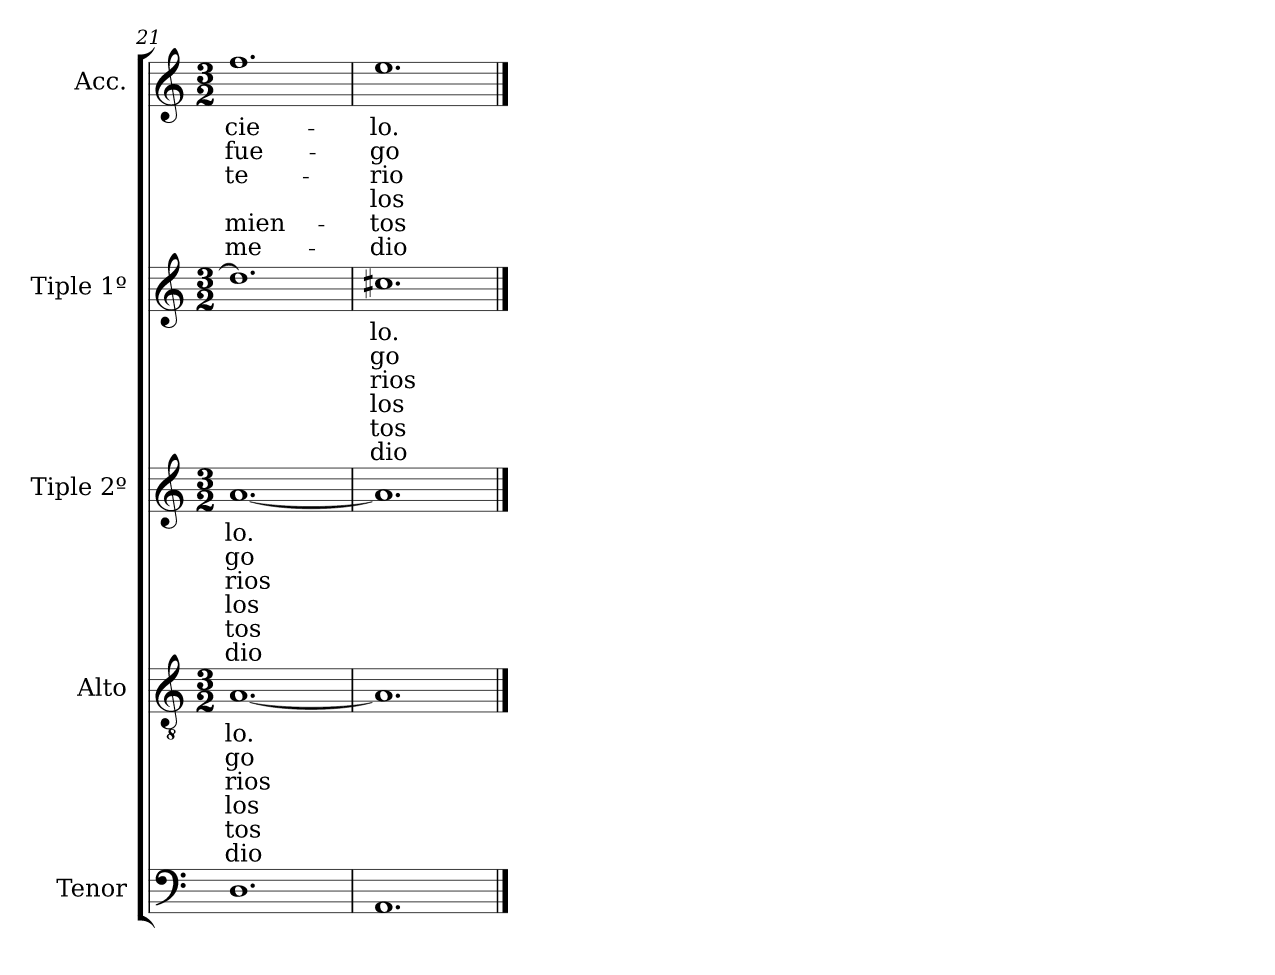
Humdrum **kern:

**kern	**kern	**text	**text	**text	**text	**text	**text	**kern	**text	**text	**text	**text	**text	**text	**kern	**text	**text	**text	**text	**text	**text	**kern	**text	**text	**text	**text	**text	**text
*part5	*part4	*part4	*part4	*part4	*part4	*part4	*part4	*part3	*part3	*part3	*part3	*part3	*part3	*part3	*part2	*part2	*part2	*part2	*part2	*part2	*part2	*part1	*part1	*part1	*part1	*part1	*part1	*part1
*staff5	*staff4	*staff4	*staff4	*staff4	*staff4	*staff4	*staff4	*staff3	*staff3	*staff3	*staff3	*staff3	*staff3	*staff3	*staff2	*staff2	*staff2	*staff2	*staff2	*staff2	*staff2	*staff1	*staff1	*staff1	*staff1	*staff1	*staff1	*staff1
*I"Tenor	*I"Alto	*	*	*	*	*	*	*I"Tiple 2º	*	*	*	*	*	*	*I"Tiple 1º	*	*	*	*	*	*	*I"Acc.	*	*	*	*	*	*
*I'Tn.	*I'A.	*	*	*	*	*	*	*I'Ti.2	*	*	*	*	*	*	*I'Ti.1	*	*	*	*	*	*	*I'Acc.	*	*	*	*	*	*
*clefF4	*clefGv2	*	*	*	*	*	*	*clefG2	*	*	*	*	*	*	*clefG2	*	*	*	*	*	*	*clefG2	*	*	*	*	*	*
*	*M3/2	*	*	*	*	*	*	*M3/2	*	*	*	*	*	*	*M3/2	*	*	*	*	*	*	*M3/2	*	*	*	*	*	*
=21	=21	=21	=21	=21	=21	=21	=21	=21	=21	=21	=21	=21	=21	=21	=21	=21	=21	=21	=21	=21	=21	=21	=21	=21	=21	=21	=21	=21
!	!	!	!	!	!	!	!	!	!	!	!	!	!	!	!	!	!	!	!	!	!	!	!LO:LY:b	!	!	!	!	!
1.D	[1.A	-lo.	-go	-rios	-los	-tos	-dio	[1.a	-lo.	-go	-rios	-los	-tos	-dio	1.dd]	.	.	.	.	.	.	1.ff	-cie-	fue-	-te-	.	-mien-	-me-
=22	=22	=22	=22	=22	=22	=22	=22	=22	=22	=22	=22	=22	=22	=22	=22	=22	=22	=22	=22	=22	=22	=22	=22	=22	=22	=22	=22	=22
!	!	!	!	!	!	!	!	!	!	!	!	!	!	!	!	!LO:LY:b	!	!	!	!	!	!	!LO:LY:b	!	!	!	!	!
1.AA	1.A]	.	.	.	.	.	.	1.a]	.	.	.	.	.	.	1.cc#X	-lo.	-go	-rios	-los	-tos	-dio	1.ee	-lo.	-go	-rio	-los	-tos	-dio
==	==	==	==	==	==	==	==	==	==	==	==	==	==	==	==	==	==	==	==	==	==	==	==	==	==	==	==	==
*-	*-	*-	*-	*-	*-	*-	*-	*-	*-	*-	*-	*-	*-	*-	*-	*-	*-	*-	*-	*-	*-	*-	*-	*-	*-	*-	*-	*-
